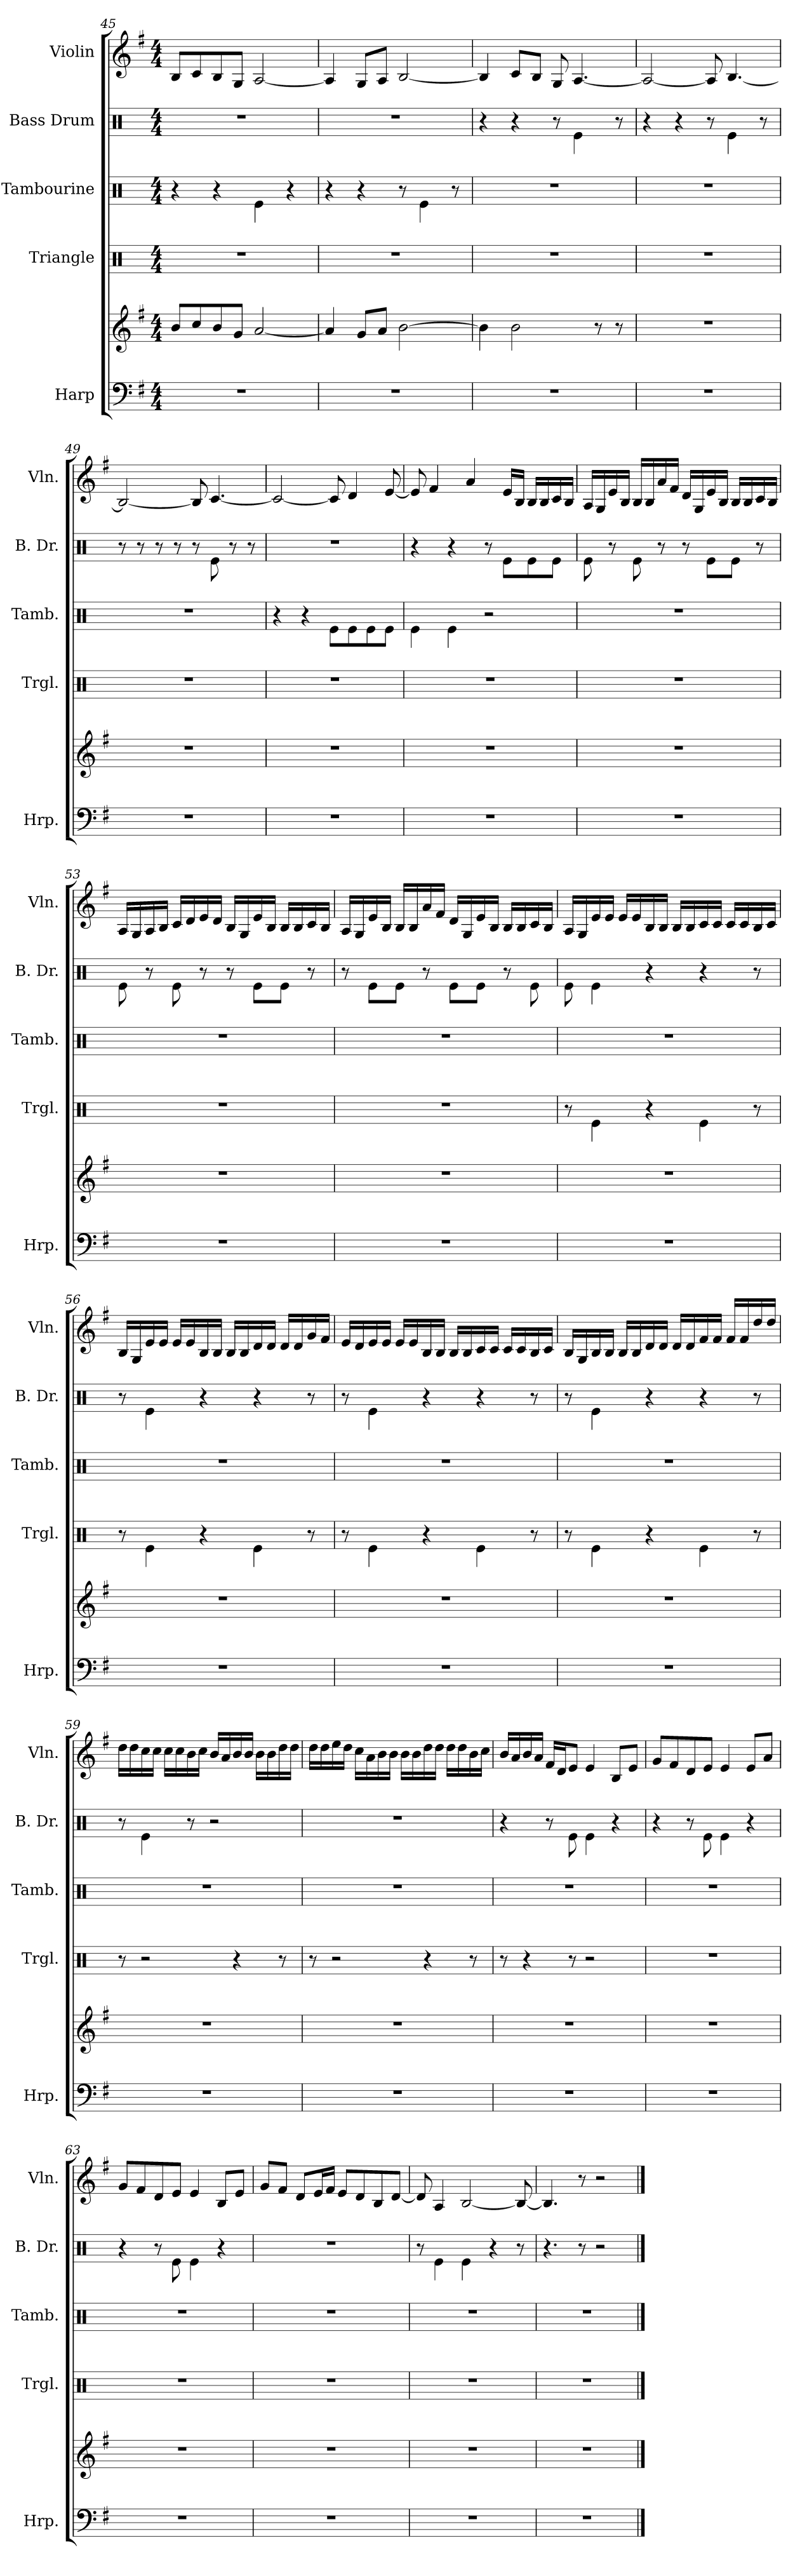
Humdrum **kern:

**kern	**kern	**kern	**kern	**kern	**kern
*part5	*part5	*part4	*part3	*part2	*part1
*staff6	*staff5	*staff4	*staff3	*staff2	*staff1
*I"Harp	*	*I"Triangle	*I"Tambourine	*I"Bass Drum	*I"Violin
*I'Hrp.	*	*I'Trgl.	*I'Tamb.	*I'B. Dr.	*I'Vln.
*clefF4	*clefG2	*clefX	*clefX	*clefX	*clefG2
*k[f#]	*k[f#]	*k[]	*k[]	*k[]	*k[f#]
*M4/4	*M4/4	*M4/4	*M4/4	*M4/4	*M4/4
=45	=45	=45	=45	=45	=45
1r	8b/L	1r	4r	1r	8B/L
.	8cc/	.	.	.	8c/
.	8b/	.	4r	.	8B/
.	8g/J	.	.	.	8G/J
.	[2a/	.	4Re\	.	[2A/
.	.	.	4r	.	.
=46	=46	=46	=46	=46	=46
1r	4a/]	1r	4r	1r	4A/]
.	8g/L	.	4r	.	8G/L
.	8a/J	.	.	.	8A/J
.	[2b\	.	8r	.	[2B/
.	.	.	4Re\	.	.
.	.	.	8r	.	.
!!LO:LB:g=z
=47	=47	=47	=47	=47	=47
1r	4b\]	1r	1r	4r	4B/]
.	2b\	.	.	4r	8c/L
.	.	.	.	.	8B/J
.	.	.	.	8r	8G/
.	.	.	.	4Re\	[4.A/
.	8r	.	.	.	.
.	8r	.	.	8r	.
=48	=48	=48	=48	=48	=48
1r	1r	1r	1r	4r	2A/_
.	.	.	.	4r	.
.	.	.	.	8r	8A/]
.	.	.	.	4Re\	[4.B/
.	.	.	.	8r	.
=49	=49	=49	=49	=49	=49
1r	1r	1r	1r	8r	2B/_
.	.	.	.	8r	.
.	.	.	.	8r	.
.	.	.	.	8r	.
.	.	.	.	8r	8B/]
.	.	.	.	8Re\	[4.c/
.	.	.	.	8r	.
.	.	.	.	8r	.
=50	=50	=50	=50	=50	=50
1r	1r	1r	4r	1r	2c/_
.	.	.	4r	.	.
.	.	.	8Re\L	.	8c/]
.	.	.	8Re\	.	4d/
.	.	.	8Re\	.	.
.	.	.	8Re\J	.	[8e/
=51	=51	=51	=51	=51	=51
1r	1r	1r	4Re\	4r	8e/]
.	.	.	.	.	4f#/
.	.	.	4Re\	4r	.
.	.	.	.	.	4a/
.	.	.	2r	8r	.
.	.	.	.	8Re\L	16e/LL
.	.	.	.	.	16B/JJ
.	.	.	.	8Re\	16B/LL
.	.	.	.	.	16B/
.	.	.	.	8Re\J	16c/
.	.	.	.	.	16B/JJ
!!LO:PB:g=z
=52	=52	=52	=52	=52	=52
1r	1r	1r	1r	8Re\	16A/LL
.	.	.	.	.	16G/
.	.	.	.	8r	16e/
.	.	.	.	.	16B/JJ
.	.	.	.	8Re\	16B/LL
.	.	.	.	.	16B/
.	.	.	.	8r	16a/
.	.	.	.	.	16f#/JJ
.	.	.	.	8r	16d/LL
.	.	.	.	.	16G/
.	.	.	.	8Re\L	16e/
.	.	.	.	.	16B/JJ
.	.	.	.	8Re\J	16B/LL
.	.	.	.	.	16B/
.	.	.	.	8r	16c/
.	.	.	.	.	16B/JJ
=53	=53	=53	=53	=53	=53
1r	1r	1r	1r	8Re\	16A/LL
.	.	.	.	.	16G/
.	.	.	.	8r	16A/
.	.	.	.	.	16B/JJ
.	.	.	.	8Re\	16c/LL
.	.	.	.	.	16d/
.	.	.	.	8r	16e/
.	.	.	.	.	16d/JJ
.	.	.	.	8r	16B/LL
.	.	.	.	.	16G/
.	.	.	.	8Re\L	16e/
.	.	.	.	.	16B/JJ
.	.	.	.	8Re\J	16B/LL
.	.	.	.	.	16B/
.	.	.	.	8r	16c/
.	.	.	.	.	16B/JJ
!!LO:LB:g=z
=54	=54	=54	=54	=54	=54
1r	1r	1r	1r	8r	16A/LL
.	.	.	.	.	16G/
.	.	.	.	8Re\L	16e/
.	.	.	.	.	16B/JJ
.	.	.	.	8Re\J	16B/LL
.	.	.	.	.	16B/
.	.	.	.	8r	16a/
.	.	.	.	.	16f#/JJ
.	.	.	.	8Re\L	16d/LL
.	.	.	.	.	16G/
.	.	.	.	8Re\J	16e/
.	.	.	.	.	16B/JJ
.	.	.	.	8r	16B/LL
.	.	.	.	.	16B/
.	.	.	.	8Re\	16c/
.	.	.	.	.	16B/JJ
=55	=55	=55	=55	=55	=55
1r	1r	8r	1r	8Re\	16A/LL
.	.	.	.	.	16G/
.	.	4Re\	.	4Re\	16e/
.	.	.	.	.	16e/JJ
.	.	.	.	.	16e/LL
.	.	.	.	.	16e/
.	.	4r	.	4r	16B/
.	.	.	.	.	16B/JJ
.	.	.	.	.	16B/LL
.	.	.	.	.	16B/
.	.	4Re\	.	4r	16c/
.	.	.	.	.	16c/JJ
.	.	.	.	.	16c/LL
.	.	.	.	.	16c/
.	.	8r	.	8r	16B/
.	.	.	.	.	16c/JJ
!!LO:PB:g=z
=56	=56	=56	=56	=56	=56
1r	1r	8r	1r	8r	16B/LL
.	.	.	.	.	16G/
.	.	4Re\	.	4Re\	16e/
.	.	.	.	.	16e/JJ
.	.	.	.	.	16e/LL
.	.	.	.	.	16e/
.	.	4r	.	4r	16B/
.	.	.	.	.	16B/JJ
.	.	.	.	.	16B/LL
.	.	.	.	.	16B/
.	.	4Re\	.	4r	16d/
.	.	.	.	.	16d/JJ
.	.	.	.	.	16d/LL
.	.	.	.	.	16d/
.	.	8r	.	8r	16g/
.	.	.	.	.	16f#/JJ
=57	=57	=57	=57	=57	=57
1r	1r	8r	1r	8r	16e/LL
.	.	.	.	.	16d/
.	.	4Re\	.	4Re\	16e/
.	.	.	.	.	16e/JJ
.	.	.	.	.	16e/LL
.	.	.	.	.	16e/
.	.	4r	.	4r	16B/
.	.	.	.	.	16B/JJ
.	.	.	.	.	16B/LL
.	.	.	.	.	16B/
.	.	4Re\	.	4r	16c/
.	.	.	.	.	16c/JJ
.	.	.	.	.	16c/LL
.	.	.	.	.	16c/
.	.	8r	.	8r	16B/
.	.	.	.	.	16c/JJ
!!LO:LB:g=z
=58	=58	=58	=58	=58	=58
1r	1r	8r	1r	8r	16B/LL
.	.	.	.	.	16G/
.	.	4Re\	.	4Re\	16B/
.	.	.	.	.	16B/JJ
.	.	.	.	.	16B/LL
.	.	.	.	.	16B/
.	.	4r	.	4r	16d/
.	.	.	.	.	16d/JJ
.	.	.	.	.	16d/LL
.	.	.	.	.	16d/
.	.	4Re\	.	4r	16f#/
.	.	.	.	.	16f#/JJ
.	.	.	.	.	16f#/LL
.	.	.	.	.	16f#/
.	.	8r	.	8r	16dd/
.	.	.	.	.	16dd/JJ
=59	=59	=59	=59	=59	=59
1r	1r	8r	1r	8r	16dd\LL
.	.	.	.	.	16dd\
.	.	2r	.	4Re\	16cc\
.	.	.	.	.	16cc\JJ
.	.	.	.	.	16cc\LL
.	.	.	.	.	16cc\
.	.	.	.	8r	16b\
.	.	.	.	.	16cc\JJ
.	.	.	.	2r	16b/LL
.	.	.	.	.	16a/
.	.	4r	.	.	16b/
.	.	.	.	.	16b/JJ
.	.	.	.	.	16b\LL
.	.	.	.	.	16b\
.	.	8r	.	.	16dd\
.	.	.	.	.	16dd\JJ
!!LO:PB:g=z
=60	=60	=60	=60	=60	=60
1r	1r	8r	1r	1r	16dd\LL
.	.	.	.	.	16dd\
.	.	2r	.	.	16ee\
.	.	.	.	.	16dd\JJ
.	.	.	.	.	16cc\LL
.	.	.	.	.	16a\
.	.	.	.	.	16b\
.	.	.	.	.	16b\JJ
.	.	.	.	.	16b\LL
.	.	.	.	.	16b\
.	.	4r	.	.	16dd\
.	.	.	.	.	16dd\JJ
.	.	.	.	.	16dd\LL
.	.	.	.	.	16dd\
.	.	8r	.	.	16b\
.	.	.	.	.	16cc\JJ
=61	=61	=61	=61	=61	=61
1r	1r	8r	1r	4r	16b/LL
.	.	.	.	.	16a/
.	.	4r	.	.	16b/
.	.	.	.	.	16a/JJ
.	.	.	.	8r	16f#/LL
.	.	.	.	.	16d/J
.	.	8r	.	8Re\	8e/J
.	.	2r	.	4Re\	4e/
.	.	.	.	4r	8B/L
.	.	.	.	.	8e/J
=62	=62	=62	=62	=62	=62
1r	1r	1r	1r	4r	8g/L
.	.	.	.	.	8f#/
.	.	.	.	8r	8d/
.	.	.	.	8Re\	8e/J
.	.	.	.	4Re\	4e/
.	.	.	.	4r	8e/L
.	.	.	.	.	8a/J
=63	=63	=63	=63	=63	=63
1r	1r	1r	1r	4r	8g/L
.	.	.	.	.	8f#/
.	.	.	.	8r	8d/
.	.	.	.	8Re\	8e/J
.	.	.	.	4Re\	4e/
.	.	.	.	4r	8B/L
.	.	.	.	.	8e/J
!!LO:LB:g=z
=64	=64	=64	=64	=64	=64
1r	1r	1r	1r	1r	8g/L
.	.	.	.	.	8f#/J
.	.	.	.	.	8d/L
.	.	.	.	.	16e/L
.	.	.	.	.	16f#/JJ
.	.	.	.	.	8e/L
.	.	.	.	.	8d/
.	.	.	.	.	8B/
.	.	.	.	.	[8d/J
=65	=65	=65	=65	=65	=65
1r	1r	1r	1r	8r	8d/]
.	.	.	.	4Re\	4A/
.	.	.	.	4Re\	[2B/
.	.	.	.	4r	.
.	.	.	.	8r	8B/_
=66	=66	=66	=66	=66	=66
1r	1r	1r	1r	4.r	4.B/]
.	.	.	.	8r	8r
.	.	.	.	2r	2r
==	==	==	==	==	==
*-	*-	*-	*-	*-	*-
